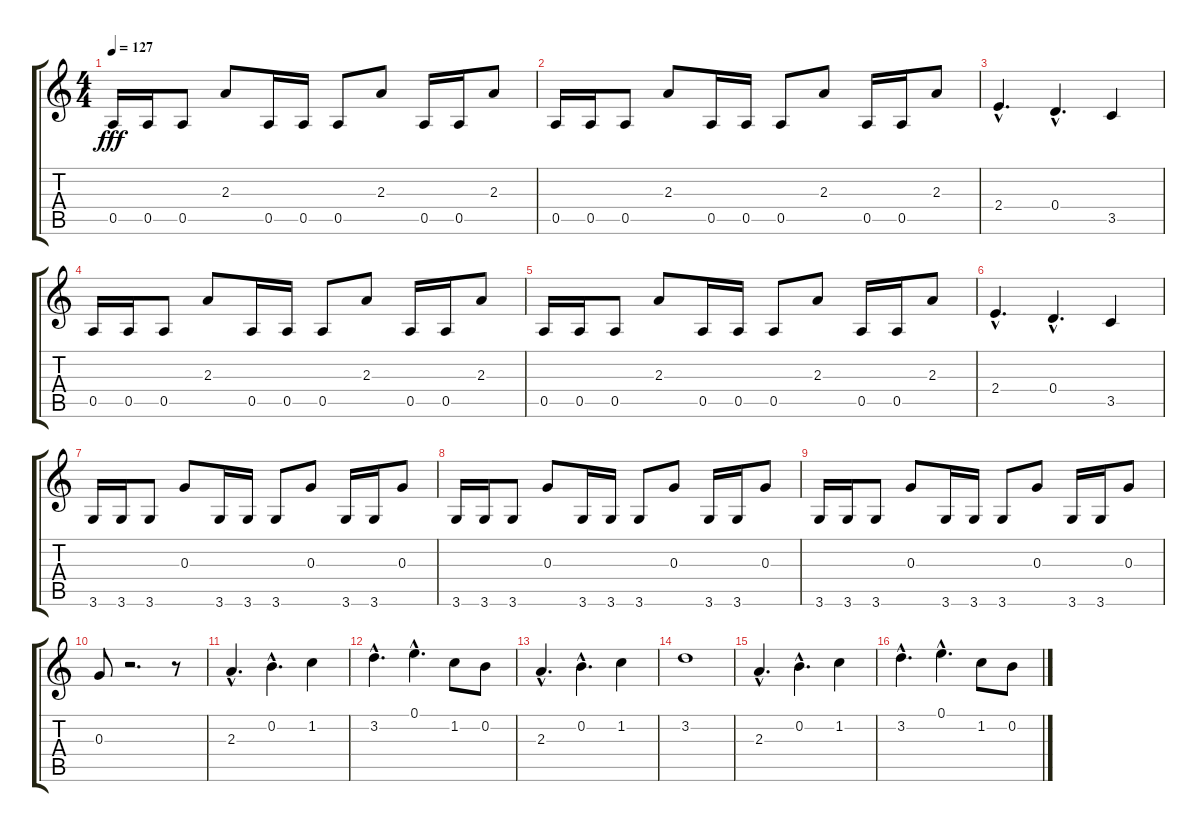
\track "" {instrument acousticguitarnylon}
\staff {score tabs}
\tuning (E4 B3 G3 D3 A2 E2) {hide}
\ts (4 4)
\tempo 127
\clef g2
\ks c
0.5.16{dy fff} 0.5.16 0.5.8 2.3.8 0.5.16 0.5.16 0.5.8 2.3.8 0.5.16 0.5.16 2.3.8 |
0.5.16 0.5.16 0.5.8 2.3.8 0.5.16 0.5.16 0.5.8 2.3.8 0.5.16 0.5.16 2.3.8 |
2.4{hac}.4{d} 0.4{hac}.4{d} 3.5.4 |
0.5.16 0.5.16 0.5.8 2.3.8 0.5.16 0.5.16 0.5.8 2.3.8 0.5.16 0.5.16 2.3.8 |
0.5.16 0.5.16 0.5.8 2.3.8 0.5.16 0.5.16 0.5.8 2.3.8 0.5.16 0.5.16 2.3.8 |
2.4{hac}.4{d} 0.4{hac}.4{d} 3.5.4 |
3.6.16 3.6.16 3.6.8 0.3.8 3.6.16 3.6.16 3.6.8 0.3.8 3.6.16 3.6.16 0.3.8 |
3.6.16 3.6.16 3.6.8 0.3.8 3.6.16 3.6.16 3.6.8 0.3.8 3.6.16 3.6.16 0.3.8 |
3.6.16 3.6.16 3.6.8 0.3.8 3.6.16 3.6.16 3.6.8 0.3.8 3.6.16 3.6.16 0.3.8 |
0.3.8 r.2{d} r.8 |
2.3{hac}.4{d instrument distortionguitar} 0.2{hac}.4{d} 1.2.4 |
3.2{hac}.4{d} 0.1{hac}.4{d} 1.2.8 0.2.8 |
2.3{hac}.4{d} 0.2{hac}.4{d} 1.2.4 |
3.2.1 |
2.3{hac}.4{d} 0.2{hac}.4{d} 1.2.4 |
3.2{hac}.4{d} 0.1{hac}.4{d} 1.2.8 0.2.8
